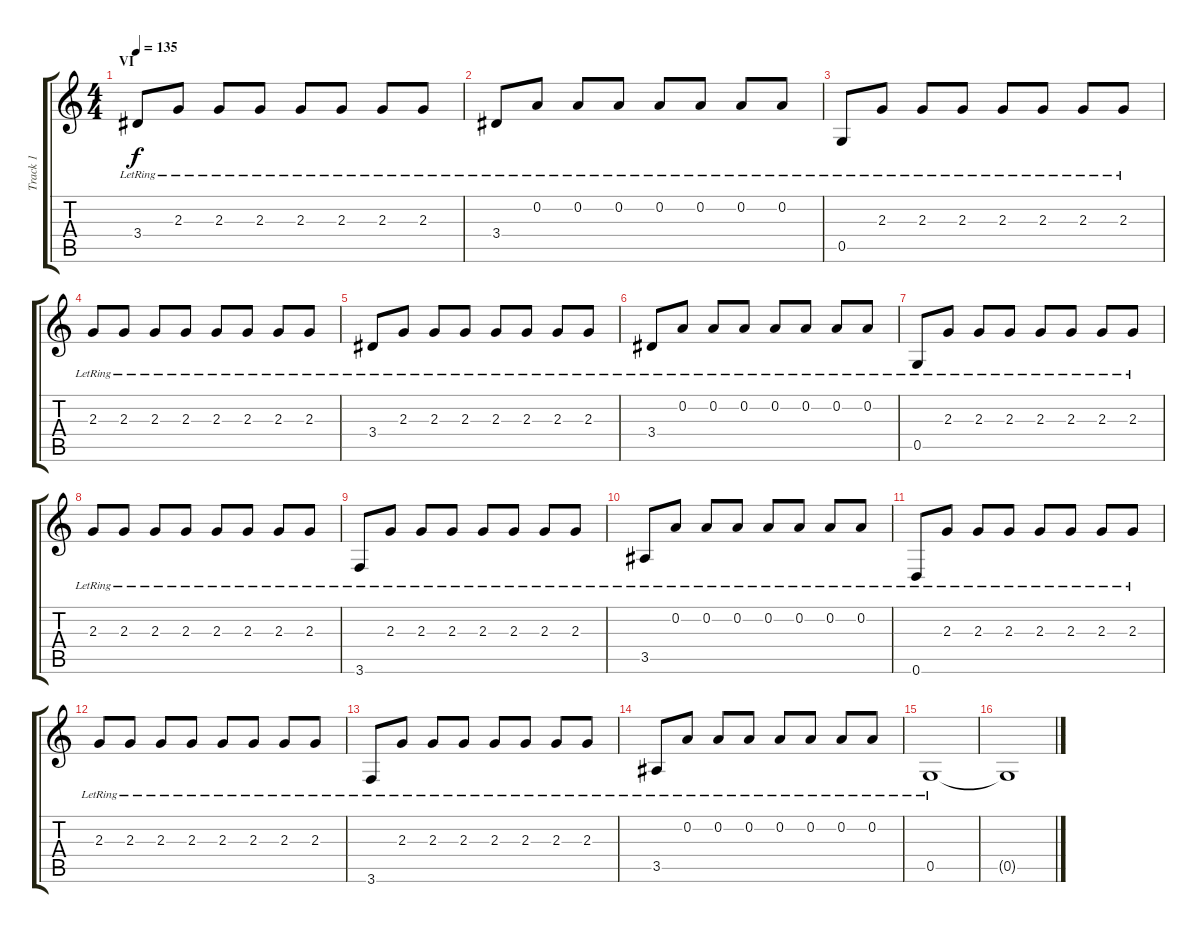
\track ("Track 1" "Track 1") {instrument electricguitarjazz}
\staff {score tabs}
\tuning (D4 A3 F3 C3 G2 D2) {hide}
\ts (4 4)
\section ("" "VI")
\tempo 135
\clef g2
\ks c
3.4{lr}.8{dy f} 2.3{lr}.8 2.3{lr}.8 2.3{lr}.8 2.3{lr}.8 2.3{lr}.8 2.3{lr}.8 2.3{lr}.8 |
3.4{lr}.8 0.2{lr}.8 0.2{lr}.8 0.2{lr}.8 0.2{lr}.8 0.2{lr}.8 0.2{lr}.8 0.2{lr}.8 |
0.5{lr}.8 2.3{lr}.8 2.3{lr}.8 2.3{lr}.8 2.3{lr}.8 2.3{lr}.8 2.3{lr}.8 2.3{lr}.8 |
2.3{lr}.8 2.3{lr}.8 2.3{lr}.8 2.3{lr}.8 2.3{lr}.8 2.3{lr}.8 2.3{lr}.8 2.3{lr}.8 |
3.4{lr}.8 2.3{lr}.8 2.3{lr}.8 2.3{lr}.8 2.3{lr}.8 2.3{lr}.8 2.3{lr}.8 2.3{lr}.8 |
3.4{lr}.8 0.2{lr}.8 0.2{lr}.8 0.2{lr}.8 0.2{lr}.8 0.2{lr}.8 0.2{lr}.8 0.2{lr}.8 |
0.5{lr}.8 2.3{lr}.8 2.3{lr}.8 2.3{lr}.8 2.3{lr}.8 2.3{lr}.8 2.3{lr}.8 2.3{lr}.8 |
2.3{lr}.8 2.3{lr}.8 2.3{lr}.8 2.3{lr}.8 2.3{lr}.8 2.3{lr}.8 2.3{lr}.8 2.3{lr}.8 |
3.6{lr}.8 2.3{lr}.8 2.3{lr}.8 2.3{lr}.8 2.3{lr}.8 2.3{lr}.8 2.3{lr}.8 2.3{lr}.8 |
3.5{lr}.8 0.2{lr}.8 0.2{lr}.8 0.2{lr}.8 0.2{lr}.8 0.2{lr}.8 0.2{lr}.8 0.2{lr}.8 |
0.6{lr}.8 2.3{lr}.8 2.3{lr}.8 2.3{lr}.8 2.3{lr}.8 2.3{lr}.8 2.3{lr}.8 2.3{lr}.8 |
2.3{lr}.8 2.3{lr}.8 2.3{lr}.8 2.3{lr}.8 2.3{lr}.8 2.3{lr}.8 2.3{lr}.8 2.3{lr}.8 |
3.6{lr}.8 2.3{lr}.8 2.3{lr}.8 2.3{lr}.8 2.3{lr}.8 2.3{lr}.8 2.3{lr}.8 2.3{lr}.8 |
3.5{lr}.8 0.2{lr}.8 0.2{lr}.8 0.2{lr}.8 0.2{lr}.8 0.2{lr}.8 0.2{lr}.8 0.2{lr}.8 |
0.5{lr}.1 |
0.5{t}.1
